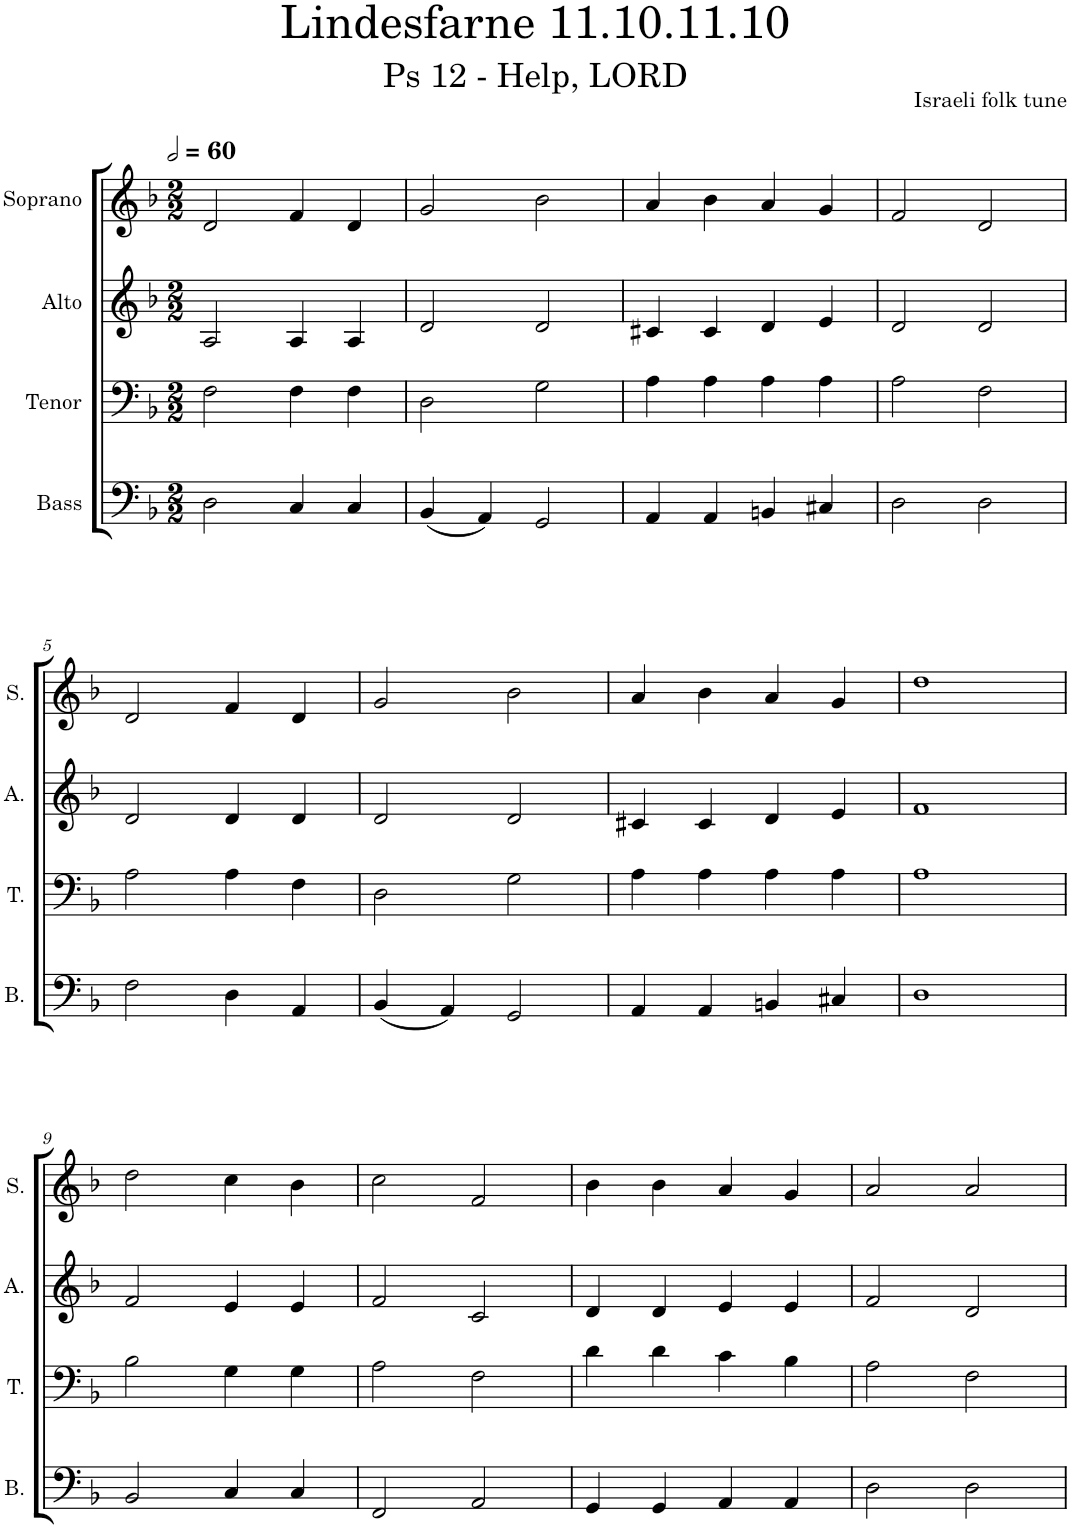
**kern	**kern	**kern	**kern
*part4	*part3	*part2	*part1
*staff4	*staff3	*staff2	*staff1
*I"Bass	*I"Tenor	*I"Alto	*I"Soprano
*I'B.	*I'T.	*I'A.	*I'S.
*clefF4	*clefF4	*clefG2	*clefG2
*k[b-]	*k[b-]	*k[b-]	*k[b-]
*M2/2	*M2/2	*M2/2	*M2/2
*MM120	*MM120	*MM120	*MM120
=1	=1	=1	=1
2D\	2F\	2A/	2d/
4C/	4F\	4A/	4f/
4C/	4F\	4A/	4d/
=2	=2	=2	=2
(4BB-/	2D\	2d/	2g/
4AA/)	.	.	.
2GG/	2G\	2d/	2b-\
=3	=3	=3	=3
4AA/	4A\	4c#X/	4a/
4AA/	4A\	4c#/	4b-\
4BBn/	4A\	4d/	4a/
4C#X/	4A\	4e/	4g/
=4	=4	=4	=4
2D\	2A\	2d/	2f/
2D\	2F\	2d/	2d/
!!LO:LB:g=z
=5	=5	=5	=5
2F\	2A\	2d/	2d/
4D\	4A\	4d/	4f/
4AA/	4F\	4d/	4d/
=6	=6	=6	=6
(4BB-/	2D\	2d/	2g/
4AA/)	.	.	.
2GG/	2G\	2d/	2b-\
=7	=7	=7	=7
4AA/	4A\	4c#X/	4a/
4AA/	4A\	4c#/	4b-\
4BBn/	4A\	4d/	4a/
4C#X/	4A\	4e/	4g/
=8	=8	=8	=8
1D	1A	1f	1dd
!!LO:LB:g=z
=9	=9	=9	=9
2BB-/	2B-\	2f/	2dd\
4C/	4G\	4e/	4cc\
4C/	4G\	4e/	4b-\
=10	=10	=10	=10
2FF/	2A\	2f/	2cc\
2AA/	2F\	2c/	2f/
=11	=11	=11	=11
4GG/	4d\	4d/	4b-\
4GG/	4d\	4d/	4b-\
4AA/	4c\	4e/	4a/
4AA/	4B-\	4e/	4g/
=12	=12	=12	=12
2D\	2A\	2f/	2a/
2D\	2F\	2d/	2a/
=	=	=	=
*-	*-	*-	*-
